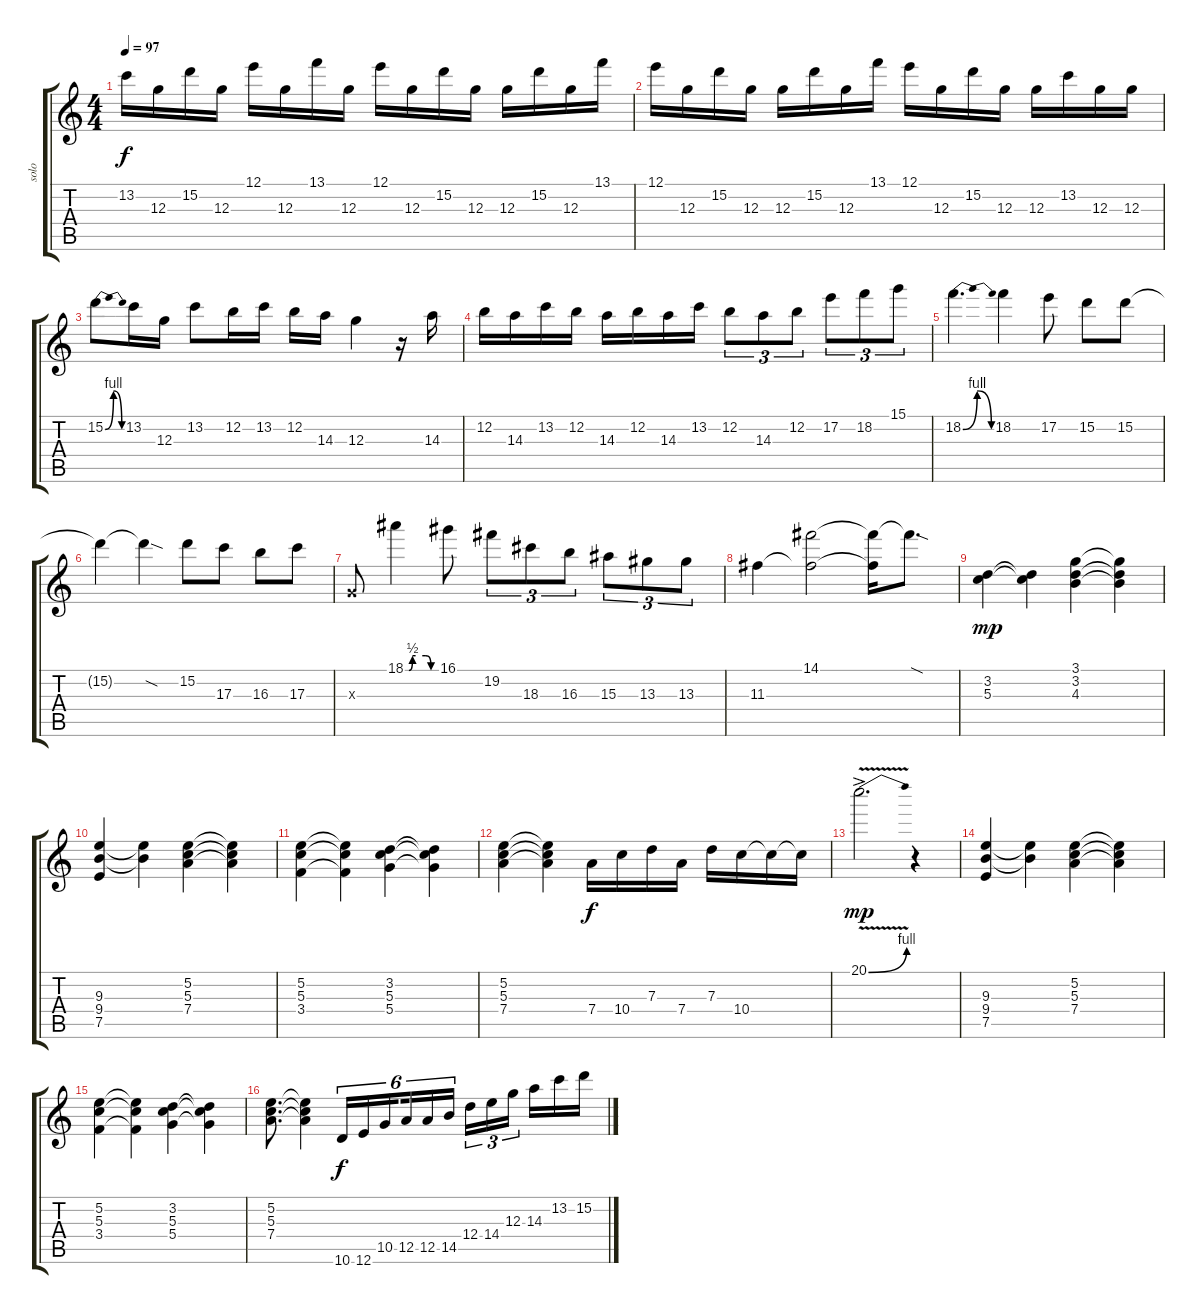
\track ("solo" "solo") {instrument distortionguitar}
\staff {score tabs}
\tuning (E4 B3 G3 D3 A2 E2) {hide}
\ts (4 4)
\tempo 97
\clef g2
\ks c
13.2.16{dy f} 12.3.16 15.2.16 12.3.16 12.1.16 12.3.16 13.1.16 12.3.16 12.1.16 12.3.16 15.2.16 12.3.16 12.3.16 15.2.16 12.3.16 13.1.16 |
12.1.16 12.3.16 15.2.16 12.3.16 12.3.16 15.2.16 12.3.16 13.1.16 12.1.16 12.3.16 15.2.16 12.3.16 12.3.16 13.2.16 12.3.16 12.3.16 |
15.2{be (bendrelease 0 0 26 4 34 4 60 0)}.8 13.2.16 12.3.16 13.2.8 12.2.16 13.2.16 12.2.16 14.3.16 12.3.4 r.16 14.3.16 |
12.2.16 14.3.16 13.2.16 12.2.16 14.3.16 12.2.16 14.3.16 13.2.16 12.2.8{tu (3 2)} 14.3.8{tu (3 2)} 12.2.8{tu (3 2)} 17.2.8{tu (3 2)} 18.2.8{tu (3 2)} 15.1.8{tu (3 2)} |
18.2{be (bendrelease 0 0 10 4 35 4 60 0)}.4{d} 18.2.4 17.2.8 15.2.8 15.2.8 |
15.2{t}.4 15.2{sod t}.4 15.2.8 17.3.8 16.3.8 17.3.8 |
0.3{x}.8 18.1{be (custom 0 0 7 0 14 2 20 2 40 2 50 0 60 0)}.4 16.1.8 19.2.8{tu (3 2)} 18.3.8{tu (3 2)} 16.3.8{tu (3 2)} 15.3.8{tu (3 2)} 13.3.8{tu (3 2)} 13.3.8{tu (3 2)} |
11.3.4 (14.1 11.3{t}).2{volume 15} (14.1{t} 11.3{t}).16 14.1{sod t}.8{d} |
(3.2 5.3).4{dy mp} (3.2{t} 5.3{t}).4 (3.1 3.2 4.3).4 (3.1{t} 3.2{t} 4.3{t}).4 |
(9.3 9.4 7.5).4 (9.3{t} 9.4{t}).4 (5.2 5.3 7.4).4 (5.2{t} 5.3{t} 7.4{t}).4 |
(5.2 5.3 3.4).4 (5.2{t} 5.3{t} 3.4{t}).4 (3.2 5.3 5.4).4 (3.2{t} 5.3{t} 5.4{t}).4 |
(5.2 5.3 7.4).4 (5.2{t} 5.3{t} 7.4{t}).4 7.4.16{dy f} 10.4.16 7.3.16 7.4.16 7.3.16 10.4.16 10.4{t}.16 10.4{t}.16 |
20.1{be (bend 0 0 60 4) v ac}.2{d dy mp volume 16 instrument distortionguitar} r.4 |
(9.3 9.4 7.5).4 (9.3{t} 9.4{t}).4 (5.2 5.3 7.4).4 (5.2{t} 5.3{t} 7.4{t}).4 |
(5.2 5.3 3.4).4 (5.2{t} 5.3{t} 3.4{t}).4 (3.2 5.3 5.4).4 (3.2{t} 5.3{t} 5.4{t}).4 |
(5.2 5.3 7.4).8{d} (5.2{t} 5.3{t} 7.4{t}).4 10.6.16{tu (6 4) dy f} 12.6.16{tu (6 4)} 10.5.16{tu (6 4) beam splitsecondary} 12.5.16{tu (6 4)} 12.5.16{tu (6 4)} 14.5.16{tu (6 4) beam splitsecondary} 12.4.16{tu (3 2)} 14.4.16{tu (3 2)} 12.3.16{tu (3 2) beam splitsecondary} 14.3.16 13.2.16 15.2.16
